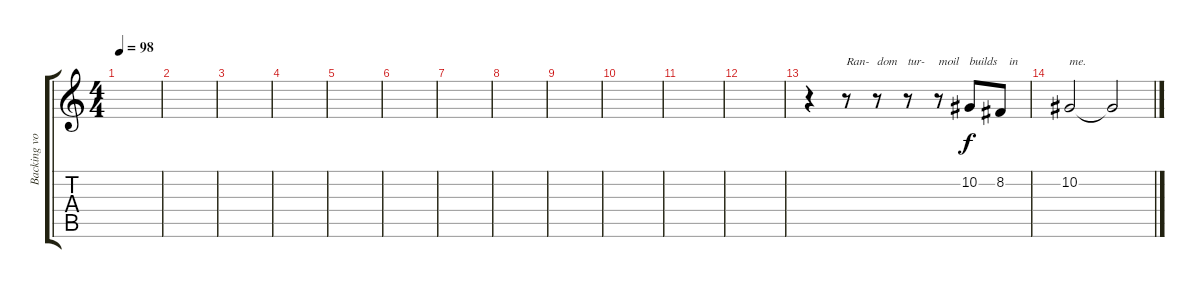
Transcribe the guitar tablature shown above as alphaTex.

\track ("Backing vocals" "Backing vo") {instrument brasssection}
\staff {score tabs}
\tuning (Eb4 Bb3 Gb3 Db3 Ab2 Eb2) {hide}
\ts (4 4)
\tempo 98
\clef g2
\ks c
|
|
|
|
|
|
|
|
|
|
|
|
r.4 r.8{txt "Ran-"} r.8{txt "dom"} r.8{txt "tur-"} r.8{txt "moil"} 10.2.8{txt "builds"} 8.2.8{txt "   in"} |
10.2.2{txt "me."} 10.2{t}.2
